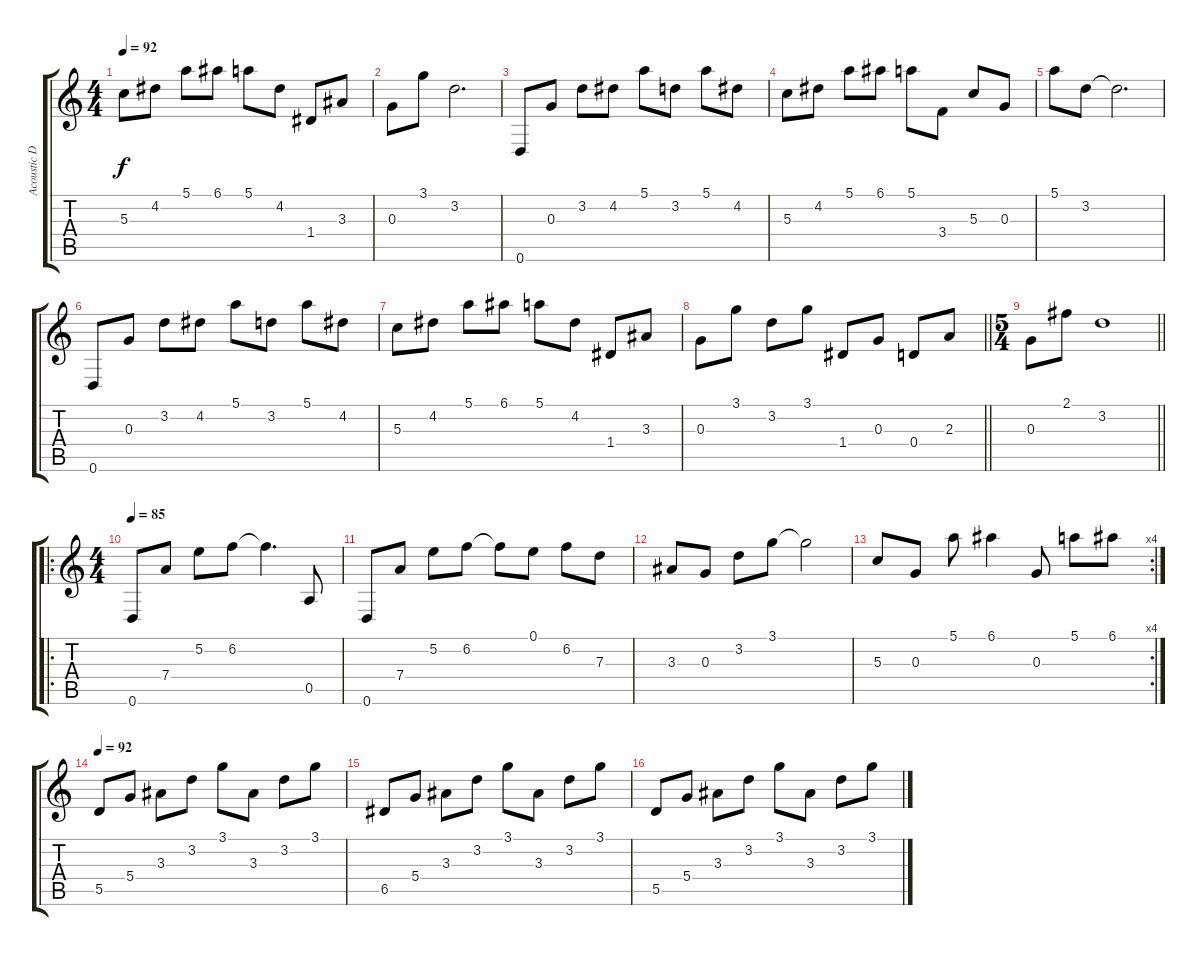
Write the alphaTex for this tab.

\track ("Acoustic Drop D" "Acoustic D") {instrument acousticguitarsteel}
\staff {score tabs}
\tuning (E4 B3 G3 D3 A2 D2) {hide}
\ts (4 4)
\tempo 92
\clef g2
\ks c
5.3.8{dy f} 4.2.8 5.1.8 6.1.8 5.1.8 4.2.8 1.4.8 3.3.8 |
0.3.8 3.1.8 3.2.2{d} |
0.6.8 0.3.8 3.2.8 4.2.8 5.1.8 3.2.8 5.1.8 4.2.8 |
5.3.8 4.2.8 5.1.8 6.1.8 5.1.8 3.4.8 5.3.8 0.3.8 |
5.1.8 3.2.8 3.2{t}.2{d} |
0.6.8 0.3.8 3.2.8 4.2.8 5.1.8 3.2.8 5.1.8 4.2.8 |
5.3.8 4.2.8 5.1.8 6.1.8 5.1.8 4.2.8 1.4.8 3.3.8 |
\barLineRight lightlight
0.3.8 3.1.8 3.2.8 3.1.8 1.4.8 0.3.8 0.4.8 2.3.8 |
\ts (5 4)
\barLineRight lightlight
0.3.8 2.1.8 3.2.1 |
\ro
\ts (4 4)
\tempo 85
0.6.8 7.4.8 5.2.8 6.2.8 6.2{t}.4{d} 0.5.8 |
0.6.8 7.4.8 5.2.8 6.2.8 6.2{t}.8 0.1.8 6.2.8 7.3.8 |
3.3.8 0.3.8 3.2.8 3.1.8 3.1{t}.2 |
\rc 4
5.3.8 0.3.8 5.1.8 6.1.4 0.3.8 5.1.8 6.1.8 |
\tempo 92
5.5.8 5.4.8 3.3.8 3.2.8 3.1.8 3.3.8 3.2.8 3.1.8 |
6.5.8 5.4.8 3.3.8 3.2.8 3.1.8 3.3.8 3.2.8 3.1.8 |
5.5.8 5.4.8 3.3.8 3.2.8 3.1.8 3.3.8 3.2.8 3.1.8
